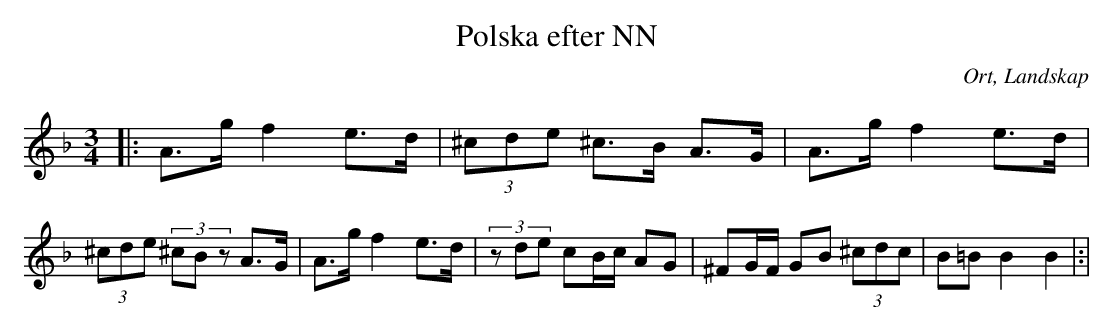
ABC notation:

X:1
T:Polska efter NN
O:Ort, Landskap
M:3/4
L:1/8
K:Dm
|: A>g f2 e>d|(3^cde ^c>B A>G|A>g f2 e>d|(3^cde (3^cBz A>G|A>g f2 e>d|(3zde cB/c/ AG|^FG/F/ GB (3^cdc  |B=B B2 B2|:|
